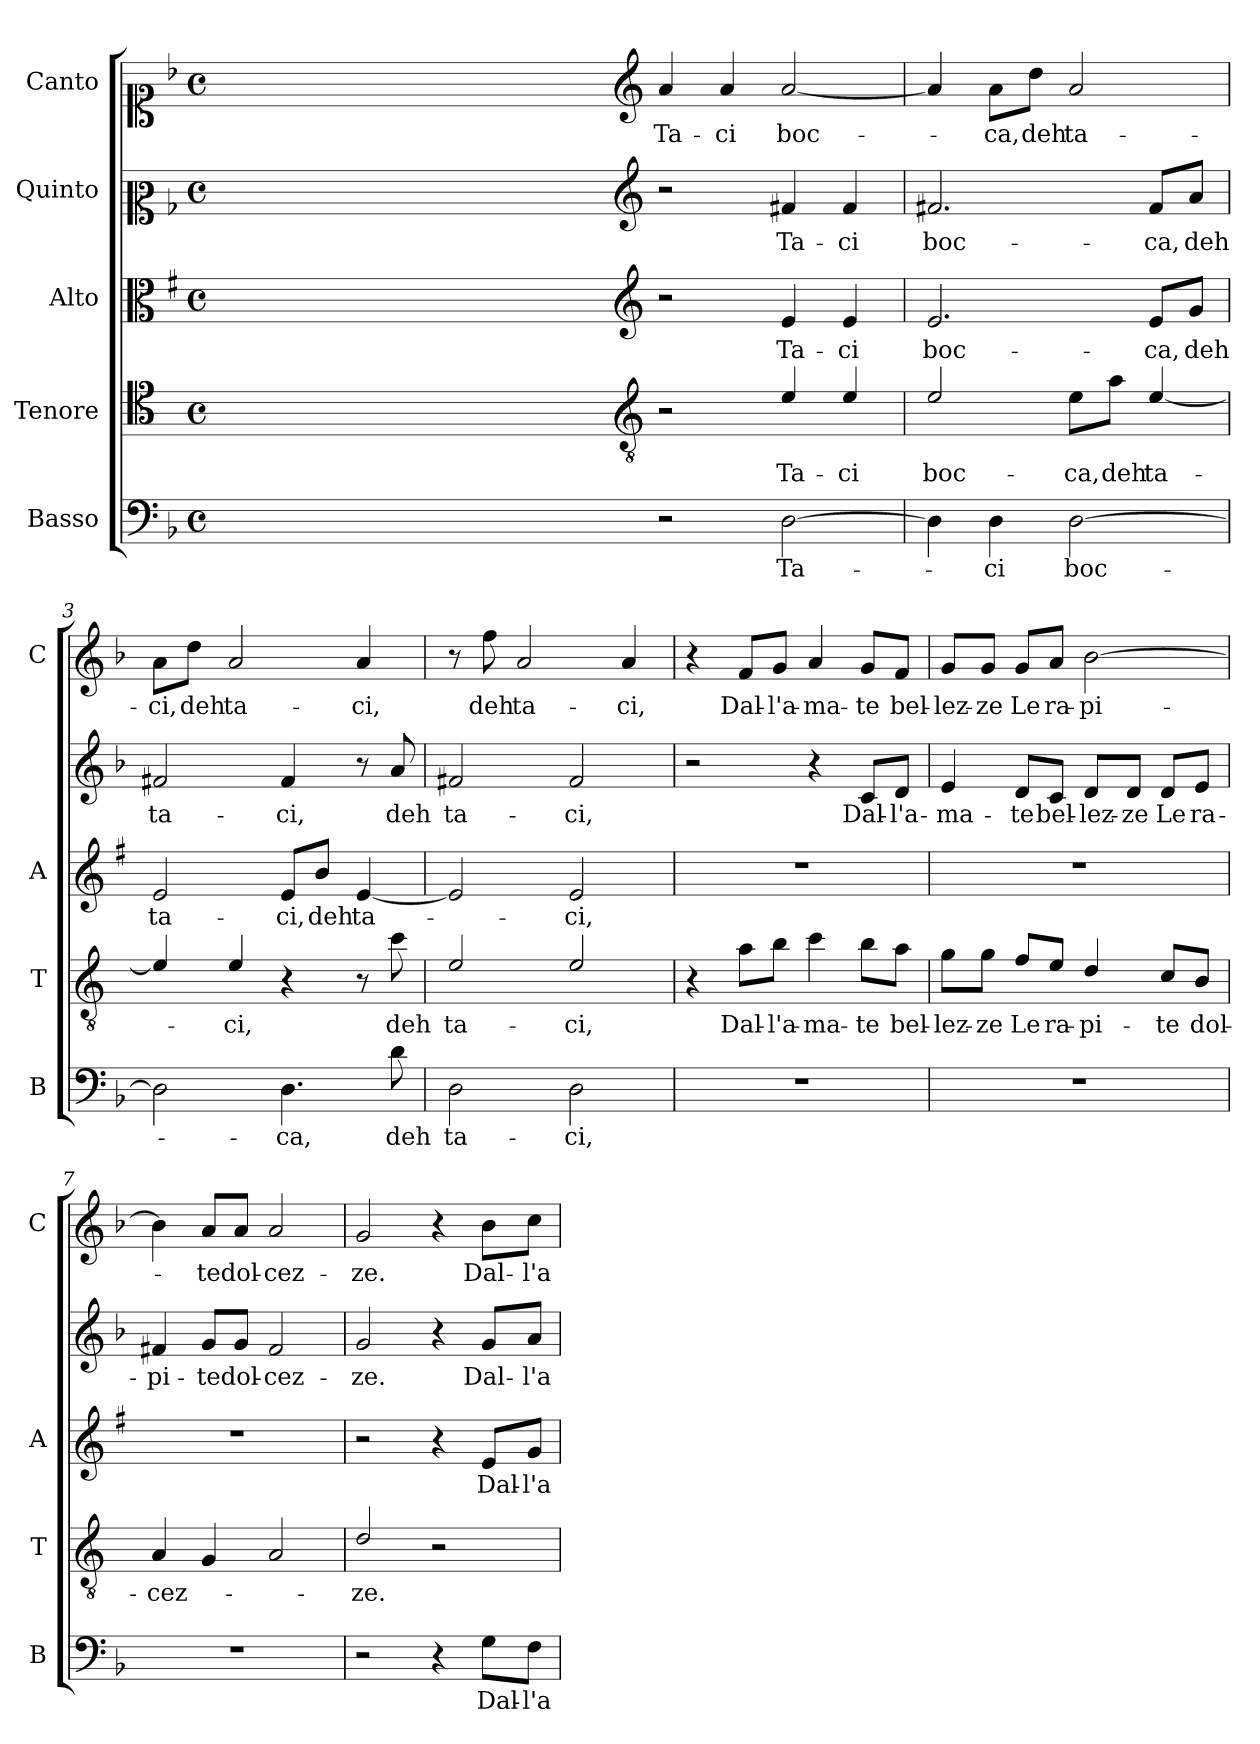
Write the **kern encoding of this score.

**kern	**text	**kern	**text	**kern	**text	**kern	**text	**kern	**text
*part5	*part5	*part4	*part4	*part3	*part3	*part2	*part2	*part1	*part1
*staff5	*staff5	*staff4	*staff4	*staff3	*staff3	*staff2	*staff2	*staff1	*staff1
*I"Basso	*	*I"Tenore	*	*I"Alto	*	*I"Quinto	*	*I"Canto	*
*I'B	*	*I'T	*	*I'A	*	*	*	*I'C	*
*clefF4	*	*clefC4	*	*clefC3	*	*clefC2	*	*clefC1	*
*	*	*ITrd4c7	*	*ITrd1c2	*	*	*	*	*
*k[b-]	*	*k[b-]	*	*k[b-]	*	*k[b-]	*	*k[b-]	*
*F:	*	*F:	*	*F:	*	*F:	*	*F:	*
*M4/4	*	*M4/4	*	*M4/4	*	*M4/4	*	*M4/4	*
*met(c)	*	*met(c)	*	*met(c)	*	*met(c)	*	*met(c)	*
=	=	=	=	=	=	=	=	=	=
1ryy	.	1ryy	.	1ryy	.	1ryy	.	1ryy	.
=1X-	=1X-	=1X-	=1X-	=1X-	=1X-	=1X-	=1X-	=1X-	=1X-
4ryy	.	4ryy	.	4ryy	.	4ryy	.	4ryy	.
4ryy	.	4ryy	.	4ryy	.	4ryy	.	4ryy	.
4ryy	.	4ryy	.	4ryy	.	4ryy	.	4ryy	.
4ryy	.	4ryy	.	4ryy	.	4ryy	.	4ryy	.
=1-	=1-	=1-	=1-	=1-	=1-	=1-	=1-	=1-	=1-
*	*	*clefGv2	*	*clefG2	*	*clefG2	*	*clefG2	*
!	!	!	!	!	!	!	!	!	!LO:LY:b
2r	.	2r	.	2r	.	2r	.	4a/	Ta-
!	!	!	!	!	!	!	!	!	!LO:LY:b
.	.	.	.	.	.	.	.	4a/	-ci
!	!LO:LY:b	!	!LO:LY:b	!	!LO:LY:b	!	!LO:LY:b	!	!LO:LY:b
[2D\	Ta-	4A/	Ta-	4d/	Ta-	4f#X/	Ta-	[2a/	boc-
!	!	!	!LO:LY:b	!	!LO:LY:b	!	!LO:LY:b	!	!
.	.	4A/	-ci	4d/	-ci	4f#/	-ci	.	.
=2	=2	=2	=2	=2	=2	=2	=2	=2	=2
!	!	!	!LO:LY:b	!	!LO:LY:b	!	!LO:LY:b	!	!
4D\]	.	2A/	boc-	2.d/	boc-	2.f#X/	boc-	4a/]	.
!	!LO:LY:b	!	!	!	!	!	!	!	!LO:LY:b
4D\	-ci	.	.	.	.	.	.	8a\L	-ca,
!	!	!	!	!	!	!	!	!	!LO:LY:b
.	.	.	.	.	.	.	.	8dd\J	deh
!	!LO:LY:b	!	!LO:LY:b	!	!	!	!	!	!LO:LY:b
[2D\	boc-	8A\L	-ca,	.	.	.	.	2a/	ta-
!	!	!	!LO:LY:b	!	!	!	!	!	!
.	.	8d\J	deh	.	.	.	.	.	.
!	!	!	!LO:LY:b	!	!LO:LY:b	!	!LO:LY:b	!	!
.	.	[4A/	ta-	8d/L	-ca,	8f#/L	-ca,	.	.
!	!	!	!	!	!LO:LY:b	!	!LO:LY:b	!	!
.	.	.	.	8f/J	deh	8a/J	deh	.	.
=3	=3	=3	=3	=3	=3	=3	=3	=3	=3
!	!	!	!	!	!LO:LY:b	!	!LO:LY:b	!	!LO:LY:b
2D\]	.	4A/]	.	2d/	ta-	2f#X/	ta-	8a\L	-ci,
!	!	!	!	!	!	!	!	!	!LO:LY:b
.	.	.	.	.	.	.	.	8dd\J	deh
!	!	!	!LO:LY:b	!	!	!	!	!	!LO:LY:b
.	.	4A/	-ci,	.	.	.	.	2a/	ta-
!	!LO:LY:b	!	!	!	!LO:LY:b	!	!LO:LY:b	!	!
4.D\	-ca,	4r	.	8d/L	-ci,	4f#/	-ci,	.	.
!	!	!	!	!	!LO:LY:b	!	!	!	!
.	.	.	.	8a/J	deh	.	.	.	.
!	!	!	!	!	!LO:LY:b	!	!	!	!LO:LY:b
.	.	8r	.	[4d/	ta-	8r	.	4a/	-ci,
!	!LO:LY:b	!	!LO:LY:b	!	!	!	!LO:LY:b	!	!
8d\	deh	8f\	deh	.	.	8a/	deh	.	.
=4	=4	=4	=4	=4	=4	=4	=4	=4	=4
!	!LO:LY:b	!	!LO:LY:b	!	!	!	!LO:LY:b	!	!
2D\	ta-	2A/	ta-	2d/]	.	2f#X/	ta-	8r	.
!	!	!	!	!	!	!	!	!	!LO:LY:b
.	.	.	.	.	.	.	.	8ff\	deh
!	!	!	!	!	!	!	!	!	!LO:LY:b
.	.	.	.	.	.	.	.	2a/	ta-
!	!LO:LY:b	!	!LO:LY:b	!	!LO:LY:b	!	!LO:LY:b	!	!
2D\	-ci,	2A/	-ci,	2d/	-ci,	2f#/	-ci,	.	.
!	!	!	!	!	!	!	!	!	!LO:LY:b
.	.	.	.	.	.	.	.	4a/	-ci,
!!LO:LB:g=z
=5	=5	=5	=5	=5	=5	=5	=5	=5	=5
1r	.	4r	.	1r	.	2r	.	4r	.
!	!	!	!LO:LY:b	!	!	!	!	!	!LO:LY:b
.	.	8d\L	Dal-	.	.	.	.	8f/L	Dal-
!	!	!	!LO:LY:b	!	!	!	!	!	!LO:LY:b
.	.	8e\J	-l'a-	.	.	.	.	8g/J	-l'a-
!	!	!	!LO:LY:b	!	!	!	!	!	!LO:LY:b
.	.	4f\	-ma-	.	.	4r	.	4a/	-ma-
!	!	!	!LO:LY:b	!	!	!	!LO:LY:b	!	!LO:LY:b
.	.	8e\L	-te	.	.	8c/L	Dal-	8g/L	-te
!	!	!	!LO:LY:b	!	!	!	!LO:LY:b	!	!LO:LY:b
.	.	8d\J	bel-	.	.	8d/J	-l'a-	8f/J	bel-
=6	=6	=6	=6	=6	=6	=6	=6	=6	=6
!	!	!	!LO:LY:b	!	!	!	!LO:LY:b	!	!LO:LY:b
1r	.	8c\L	-lez-	1r	.	4e/	-ma-	8g/L	-lez-
!	!	!	!LO:LY:b	!	!	!	!	!	!LO:LY:b
.	.	8c\J	-ze	.	.	.	.	8g/J	-ze
!	!	!	!LO:LY:b	!	!	!	!LO:LY:b	!	!LO:LY:b
.	.	8B-/L	Le	.	.	8d/L	-te	8g/L	Le
!	!	!	!LO:LY:b	!	!	!	!LO:LY:b	!	!LO:LY:b
.	.	8A/J	ra-	.	.	8c/J	bel-	8a/J	ra-
!	!	!	!LO:LY:b	!	!	!	!LO:LY:b	!	!LO:LY:b
.	.	4G/	-pi-	.	.	8d/L	-lez-	[2b-\	-pi-
!	!	!	!	!	!	!	!LO:LY:b	!	!
.	.	.	.	.	.	8d/J	-ze	.	.
!	!	!	!LO:LY:b	!	!	!	!LO:LY:b	!	!
.	.	8F/L	-te	.	.	8d/L	Le	.	.
!	!	!	!LO:LY:b	!	!	!	!LO:LY:b	!	!
.	.	8E/J	dol-	.	.	8e/J	ra-	.	.
=7	=7	=7	=7	=7	=7	=7	=7	=7	=7
!	!	!	!LO:LY:b	!	!	!	!LO:LY:b	!	!
1r	.	4D/	-cez-	1r	.	4f#X/	-pi-	4b-\]	.
!	!	!	!	!	!	!	!LO:LY:b	!	!LO:LY:b
.	.	4C/	.	.	.	8g/L	-te	8a/L	-te
!	!	!	!	!	!	!	!LO:LY:b	!	!LO:LY:b
.	.	.	.	.	.	8g/J	dol-	8a/J	dol-
!	!	!	!	!	!	!	!LO:LY:b	!	!LO:LY:b
.	.	2D/	.	.	.	2f#/	-cez-	2a/	-cez-
=8	=8	=8	=8	=8	=8	=8	=8	=8	=8
!	!	!	!LO:LY:b	!	!	!	!LO:LY:b	!	!LO:LY:b
2r	.	2G/	-ze.	2r	.	2g/	-ze.	2g/	-ze.
4r	.	2r	.	4r	.	4r	.	4r	.
!	!LO:LY:b	!	!	!	!LO:LY:b	!	!LO:LY:b	!	!LO:LY:b
8G\L	Dal-	.	.	8d/L	Dal-	8g/L	Dal-	8b-\L	Dal-
!	!LO:LY:b	!	!	!	!LO:LY:b	!	!LO:LY:b	!	!LO:LY:b
8F\J	-l'a-	.	.	8f/J	-l'a-	8a/J	-l'a-	8cc\J	-l'a-
=	=	=	=	=	=	=	=	=	=
*-	*-	*-	*-	*-	*-	*-	*-	*-	*-
